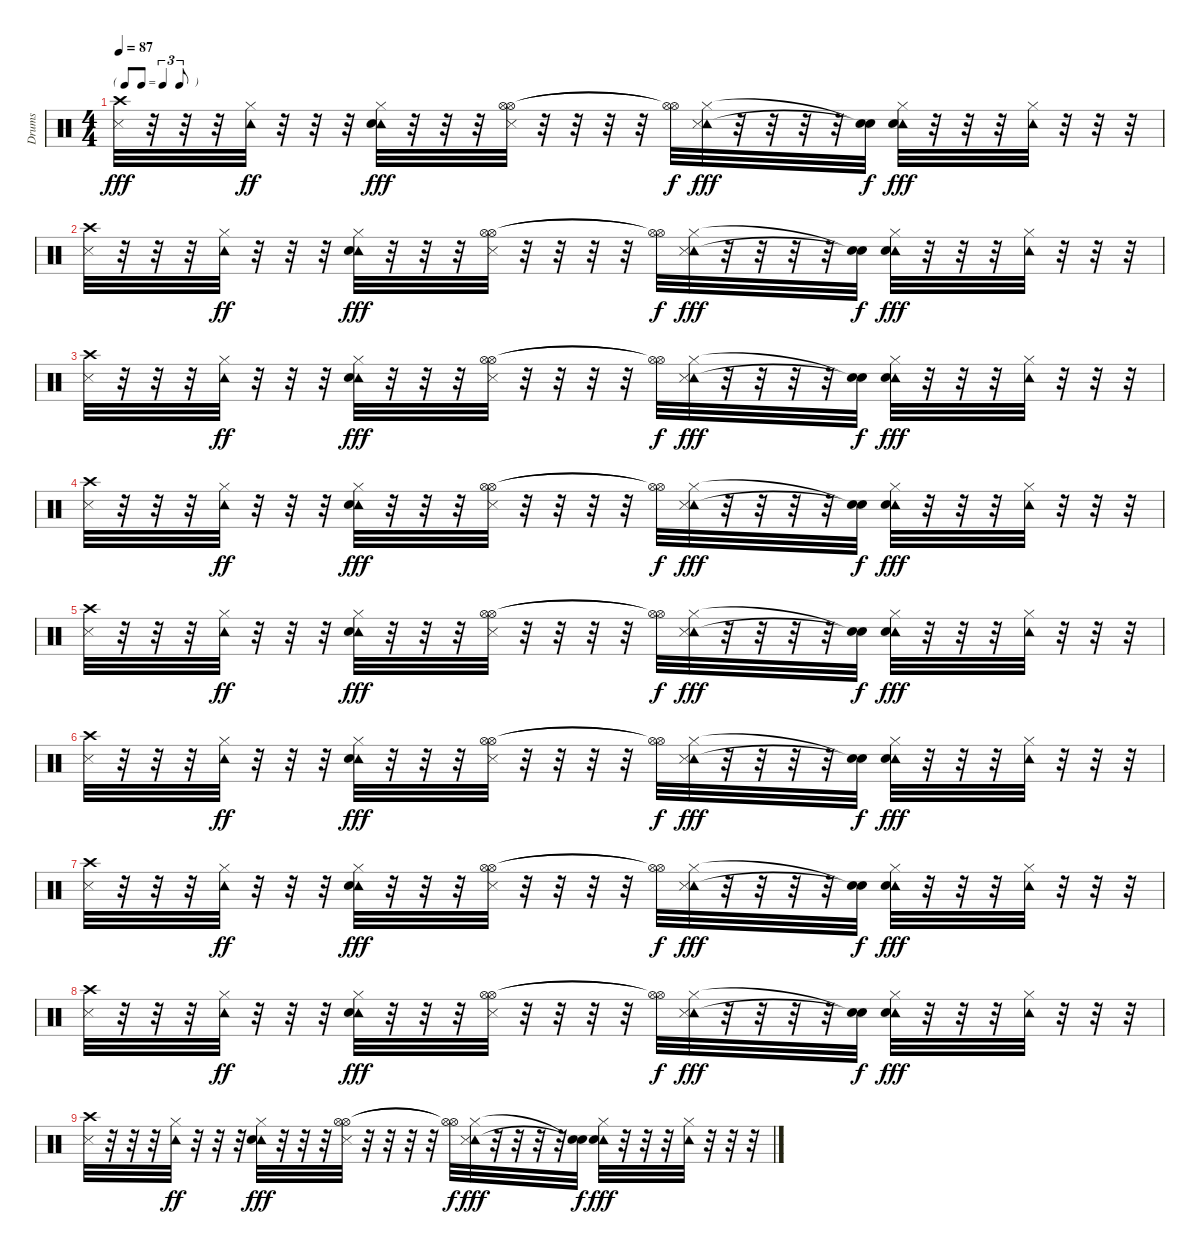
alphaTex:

\track ("Drums" "Drums") {instrument percussion}
\staff {score}
\articulation defaults
\ts (4 4)
\tf triplet8th
\tempo 87
\clef neutral
\ks c
("Crash high (hit)" "Metronome (hit)").32{dy fff} r.32 r.32 r.32 ("Hi-Hat (closed)" "Tambourine (hit)").32{dy ff} r.32 r.32 r.32 ("Hi-Hat (closed)" "Tambourine (hit)" "Electric Snare (hit)").32{dy fff} r.32 r.32 r.32 ("Hi-Hat (open)" "Hi-Hat (open)" "Metronome (hit)").32 r.32 r.32 r.32 r.32 ("Hi-Hat (open)"{t} "Hi-Hat (open)"{t}).32{dy f} ("Hi-Hat (closed)" "Tambourine (hit)" "Metronome (hit)").32{dy fff} r.32 r.32 r.32 r.32 ("Snare (hit)"{t} "Snare (hit)"{t}).32{dy f} ("Hi-Hat (closed)" "Tambourine (hit)" "Electric Snare (hit)").32{dy fff} r.32 r.32 r.32 ("Hi-Hat (closed)" "Tambourine (hit)").32 r.32 r.32 r.32 |
("Crash high (hit)" "Metronome (hit)").32 r.32 r.32 r.32 ("Hi-Hat (closed)" "Tambourine (hit)").32{dy ff} r.32 r.32 r.32 ("Hi-Hat (closed)" "Tambourine (hit)" "Electric Snare (hit)").32{dy fff} r.32 r.32 r.32 ("Hi-Hat (open)" "Hi-Hat (open)" "Metronome (hit)").32{volume 13} r.32 r.32 r.32 r.32 ("Hi-Hat (open)"{t} "Hi-Hat (open)"{t}).32{dy f} ("Hi-Hat (closed)" "Tambourine (hit)" "Metronome (hit)").32{dy fff} r.32 r.32 r.32 r.32 ("Snare (hit)"{t} "Snare (hit)"{t}).32{dy f} ("Hi-Hat (closed)" "Tambourine (hit)" "Electric Snare (hit)").32{dy fff} r.32 r.32 r.32 ("Hi-Hat (closed)" "Tambourine (hit)").32 r.32 r.32 r.32 |
("Crash high (hit)" "Metronome (hit)").32 r.32 r.32 r.32 ("Hi-Hat (closed)" "Tambourine (hit)").32{dy ff} r.32 r.32 r.32 ("Hi-Hat (closed)" "Tambourine (hit)" "Electric Snare (hit)").32{dy fff} r.32 r.32 r.32 ("Hi-Hat (open)" "Hi-Hat (open)" "Metronome (hit)").32{volume 12} r.32 r.32 r.32 r.32 ("Hi-Hat (open)"{t} "Hi-Hat (open)"{t}).32{dy f} ("Hi-Hat (closed)" "Tambourine (hit)" "Metronome (hit)").32{dy fff} r.32 r.32 r.32 r.32 ("Snare (hit)"{t} "Snare (hit)"{t}).32{dy f} ("Hi-Hat (closed)" "Tambourine (hit)" "Electric Snare (hit)").32{dy fff} r.32 r.32 r.32 ("Hi-Hat (closed)" "Tambourine (hit)").32 r.32 r.32 r.32 |
("Crash high (hit)" "Metronome (hit)").32 r.32 r.32 r.32 ("Hi-Hat (closed)" "Tambourine (hit)").32{dy ff} r.32 r.32 r.32 ("Hi-Hat (closed)" "Tambourine (hit)" "Electric Snare (hit)").32{dy fff} r.32 r.32 r.32 ("Hi-Hat (open)" "Hi-Hat (open)" "Metronome (hit)").32{volume 11} r.32 r.32 r.32 r.32 ("Hi-Hat (open)"{t} "Hi-Hat (open)"{t}).32{dy f} ("Hi-Hat (closed)" "Tambourine (hit)" "Metronome (hit)").32{dy fff} r.32 r.32 r.32 r.32 ("Snare (hit)"{t} "Snare (hit)"{t}).32{dy f} ("Hi-Hat (closed)" "Tambourine (hit)" "Electric Snare (hit)").32{dy fff} r.32 r.32 r.32 ("Hi-Hat (closed)" "Tambourine (hit)").32 r.32 r.32 r.32 |
("Crash high (hit)" "Metronome (hit)").32 r.32 r.32 r.32 ("Hi-Hat (closed)" "Tambourine (hit)").32{dy ff} r.32 r.32 r.32 ("Hi-Hat (closed)" "Tambourine (hit)" "Electric Snare (hit)").32{dy fff} r.32 r.32 r.32 ("Hi-Hat (open)" "Hi-Hat (open)" "Metronome (hit)").32{volume 10} r.32 r.32 r.32 r.32 ("Hi-Hat (open)"{t} "Hi-Hat (open)"{t}).32{dy f} ("Hi-Hat (closed)" "Tambourine (hit)" "Metronome (hit)").32{dy fff} r.32 r.32 r.32 r.32 ("Snare (hit)"{t} "Snare (hit)"{t}).32{dy f} ("Hi-Hat (closed)" "Tambourine (hit)" "Electric Snare (hit)").32{dy fff} r.32 r.32 r.32 ("Hi-Hat (closed)" "Tambourine (hit)").32 r.32 r.32 r.32 |
("Crash high (hit)" "Metronome (hit)").32 r.32 r.32 r.32 ("Hi-Hat (closed)" "Tambourine (hit)").32{dy ff} r.32 r.32 r.32 ("Hi-Hat (closed)" "Tambourine (hit)" "Electric Snare (hit)").32{dy fff} r.32 r.32 r.32 ("Hi-Hat (open)" "Hi-Hat (open)" "Metronome (hit)").32{volume 9} r.32 r.32 r.32 r.32 ("Hi-Hat (open)"{t} "Hi-Hat (open)"{t}).32{dy f} ("Hi-Hat (closed)" "Tambourine (hit)" "Metronome (hit)").32{dy fff} r.32 r.32 r.32 r.32 ("Snare (hit)"{t} "Snare (hit)"{t}).32{dy f} ("Hi-Hat (closed)" "Tambourine (hit)" "Electric Snare (hit)").32{dy fff} r.32 r.32 r.32 ("Hi-Hat (closed)" "Tambourine (hit)").32 r.32 r.32 r.32 |
("Crash high (hit)" "Metronome (hit)").32 r.32 r.32 r.32 ("Hi-Hat (closed)" "Tambourine (hit)").32{dy ff} r.32 r.32 r.32 ("Hi-Hat (closed)" "Tambourine (hit)" "Electric Snare (hit)").32{dy fff} r.32 r.32 r.32 ("Hi-Hat (open)" "Hi-Hat (open)" "Metronome (hit)").32{volume 8} r.32 r.32 r.32 r.32 ("Hi-Hat (open)"{t} "Hi-Hat (open)"{t}).32{dy f} ("Hi-Hat (closed)" "Tambourine (hit)" "Metronome (hit)").32{dy fff} r.32 r.32 r.32 r.32 ("Snare (hit)"{t} "Snare (hit)"{t}).32{dy f} ("Hi-Hat (closed)" "Tambourine (hit)" "Electric Snare (hit)").32{dy fff} r.32 r.32 r.32 ("Hi-Hat (closed)" "Tambourine (hit)").32 r.32 r.32 r.32 |
("Crash high (hit)" "Metronome (hit)").32 r.32 r.32 r.32 ("Hi-Hat (closed)" "Tambourine (hit)").32{dy ff} r.32 r.32 r.32 ("Hi-Hat (closed)" "Tambourine (hit)" "Electric Snare (hit)").32{dy fff} r.32 r.32 r.32 ("Hi-Hat (open)" "Hi-Hat (open)" "Metronome (hit)").32{volume 7} r.32 r.32 r.32 r.32 ("Hi-Hat (open)"{t} "Hi-Hat (open)"{t}).32{dy f} ("Hi-Hat (closed)" "Tambourine (hit)" "Metronome (hit)").32{dy fff} r.32 r.32 r.32 r.32 ("Snare (hit)"{t} "Snare (hit)"{t}).32{dy f} ("Hi-Hat (closed)" "Tambourine (hit)" "Electric Snare (hit)").32{dy fff} r.32 r.32 r.32 ("Hi-Hat (closed)" "Tambourine (hit)").32 r.32 r.32 r.32 |
("Crash high (hit)" "Metronome (hit)").32 r.32 r.32 r.32 ("Hi-Hat (closed)" "Tambourine (hit)").32{dy ff} r.32 r.32 r.32 ("Hi-Hat (closed)" "Tambourine (hit)" "Electric Snare (hit)").32{dy fff} r.32 r.32 r.32 ("Hi-Hat (open)" "Hi-Hat (open)" "Metronome (hit)").32{volume 4} r.32 r.32 r.32 r.32 ("Hi-Hat (open)"{t} "Hi-Hat (open)"{t}).32{dy f} ("Hi-Hat (closed)" "Tambourine (hit)" "Metronome (hit)").32{dy fff} r.32 r.32 r.32 r.32 ("Snare (hit)"{t} "Snare (hit)"{t}).32{dy f volume 3} ("Hi-Hat (closed)" "Tambourine (hit)" "Electric Snare (hit)").32{dy fff} r.32 r.32 r.32 ("Hi-Hat (closed)" "Tambourine (hit)").32 r.32 r.32 r.32
